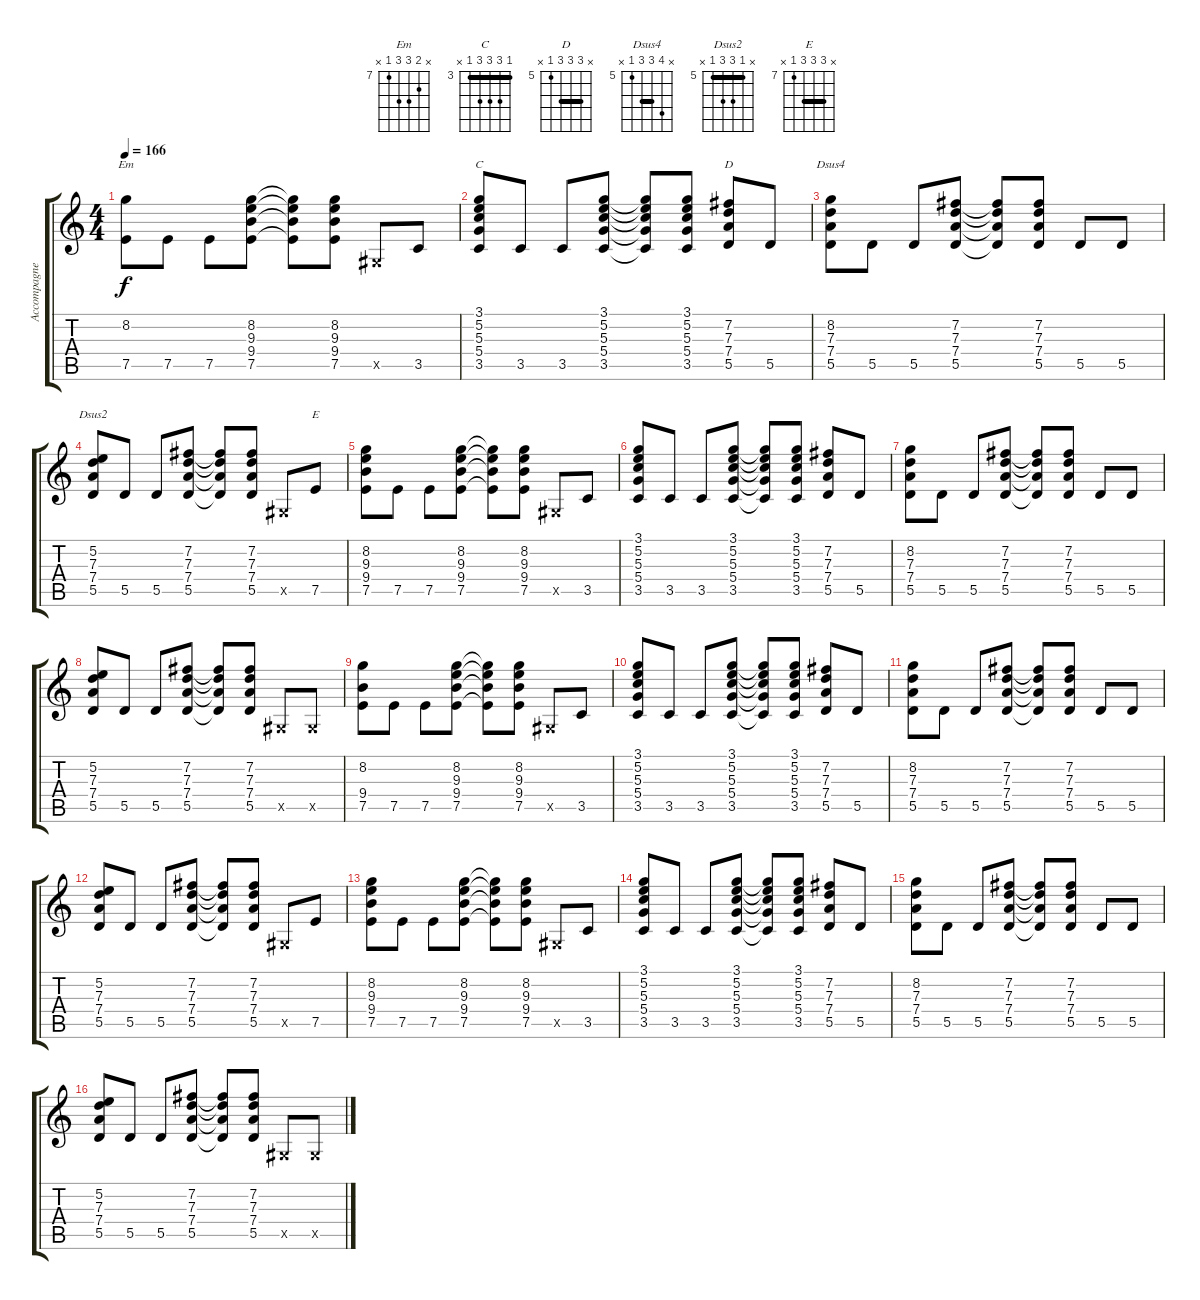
\track ("Accompagnement" "Accompagne") {instrument distortionguitar}
\staff {score tabs}
\tuning (E4 B3 G3 D3 A2 E2) {hide}
\chord ("Em" x 8 9 9 7 x) {firstfret 7}
\chord ("C" 3 5 5 5 3 x) {firstfret 3 barre 3}
\chord ("D" x 7 7 7 5 x) {firstfret 5 barre 7}
\chord ("Dsus4" x 8 7 7 5 x) {firstfret 5 barre 7}
\chord ("Dsus2" x 5 7 7 5 x) {firstfret 5 barre 5}
\chord ("E" x 9 9 9 7 x) {firstfret 7 barre 9}
\ts (4 4)
\tempo 166
\clef g2
\ks c
(8.2 7.5).8{ch "Em" dy f} 7.5.8 7.5.8 (8.2 9.3 9.4 7.5).8 (8.2{t} 9.3{t} 9.4{t} 7.5{t}).8 (8.2 9.3 9.4 7.5).8 -1.5{x}.8 3.5.8 |
(3.1 5.2 5.3 5.4 3.5).8{ch "C"} 3.5.8 3.5.8 (3.1 5.2 5.3 5.4 3.5).8 (3.1{t} 5.2{t} 5.3{t} 5.4{t} 3.5{t}).8 (3.1 5.2 5.3 5.4 3.5).8 (7.2 7.3 7.4 5.5).8{ch "D"} 5.5.8 |
(8.2 7.3 7.4 5.5).8{ch "Dsus4"} 5.5.8 5.5.8 (7.2 7.3 7.4 5.5).8 (7.2{t} 7.3{t} 7.4{t} 5.5{t}).8 (7.2 7.3 7.4 5.5).8 5.5.8 5.5.8 |
(5.2 7.3 7.4 5.5).8{ch "Dsus2"} 5.5.8 5.5.8 (7.2 7.3 7.4 5.5).8 (7.2{t} 7.3{t} 7.4{t} 5.5{t}).8 (7.2 7.3 7.4 5.5).8 -1.5{x}.8 7.5.8{ch "E"} |
(8.2 9.3 9.4 7.5).8 7.5.8 7.5.8 (8.2 9.3 9.4 7.5).8 (8.2{t} 9.3{t} 9.4{t} 7.5{t}).8 (8.2 9.3 9.4 7.5).8 -1.5{x}.8 3.5.8 |
(3.1 5.2 5.3 5.4 3.5).8 3.5.8 3.5.8 (3.1 5.2 5.3 5.4 3.5).8 (3.1{t} 5.2{t} 5.3{t} 5.4{t} 3.5{t}).8 (3.1 5.2 5.3 5.4 3.5).8 (7.2 7.3 7.4 5.5).8 5.5.8 |
(8.2 7.3 7.4 5.5).8 5.5.8 5.5.8 (7.2 7.3 7.4 5.5).8 (7.2{t} 7.3{t} 7.4{t} 5.5{t}).8 (7.2 7.3 7.4 5.5).8 5.5.8 5.5.8 |
(5.2 7.3 7.4 5.5).8 5.5.8 5.5.8 (7.2 7.3 7.4 5.5).8 (7.2{t} 7.3{t} 7.4{t} 5.5{t}).8 (7.2 7.3 7.4 5.5).8 -1.5{x}.8 -1.5{x}.8 |
(8.2 9.4 7.5).8{volume 13} 7.5.8 7.5.8 (8.2 9.3 9.4 7.5).8 (8.2{t} 9.3{t} 9.4{t} 7.5{t}).8 (8.2 9.3 9.4 7.5).8 -1.5{x}.8 3.5.8 |
(3.1 5.2 5.3 5.4 3.5).8{volume 10} 3.5.8 3.5.8 (3.1 5.2 5.3 5.4 3.5).8 (3.1{t} 5.2{t} 5.3{t} 5.4{t} 3.5{t}).8 (3.1 5.2 5.3 5.4 3.5).8 (7.2 7.3 7.4 5.5).8 5.5.8 |
(8.2 7.3 7.4 5.5).8{volume 8} 5.5.8 5.5.8 (7.2 7.3 7.4 5.5).8 (7.2{t} 7.3{t} 7.4{t} 5.5{t}).8 (7.2 7.3 7.4 5.5).8 5.5.8 5.5.8 |
(5.2 7.3 7.4 5.5).8{volume 7} 5.5.8 5.5.8 (7.2 7.3 7.4 5.5).8 (7.2{t} 7.3{t} 7.4{t} 5.5{t}).8 (7.2 7.3 7.4 5.5).8 -1.5{x}.8 7.5.8 |
(8.2 9.3 9.4 7.5).8{volume 5} 7.5.8 7.5.8 (8.2 9.3 9.4 7.5).8 (8.2{t} 9.3{t} 9.4{t} 7.5{t}).8 (8.2 9.3 9.4 7.5).8{volume 4} -1.5{x}.8 3.5.8 |
(3.1 5.2 5.3 5.4 3.5).8{volume 3} 3.5.8 3.5.8 (3.1 5.2 5.3 5.4 3.5).8 (3.1{t} 5.2{t} 5.3{t} 5.4{t} 3.5{t}).8 (3.1 5.2 5.3 5.4 3.5).8{volume 2} (7.2 7.3 7.4 5.5).8 5.5.8 |
(8.2 7.3 7.4 5.5).8{volume 1} 5.5.8 5.5.8 (7.2 7.3 7.4 5.5).8 (7.2{t} 7.3{t} 7.4{t} 5.5{t}).8 (7.2 7.3 7.4 5.5).8 5.5.8 5.5.8 |
(5.2 7.3 7.4 5.5).8{volume 0} 5.5.8 5.5.8 (7.2 7.3 7.4 5.5).8 (7.2{t} 7.3{t} 7.4{t} 5.5{t}).8 (7.2 7.3 7.4 5.5).8{volume 0} -1.5{x}.8 -1.5{x}.8
